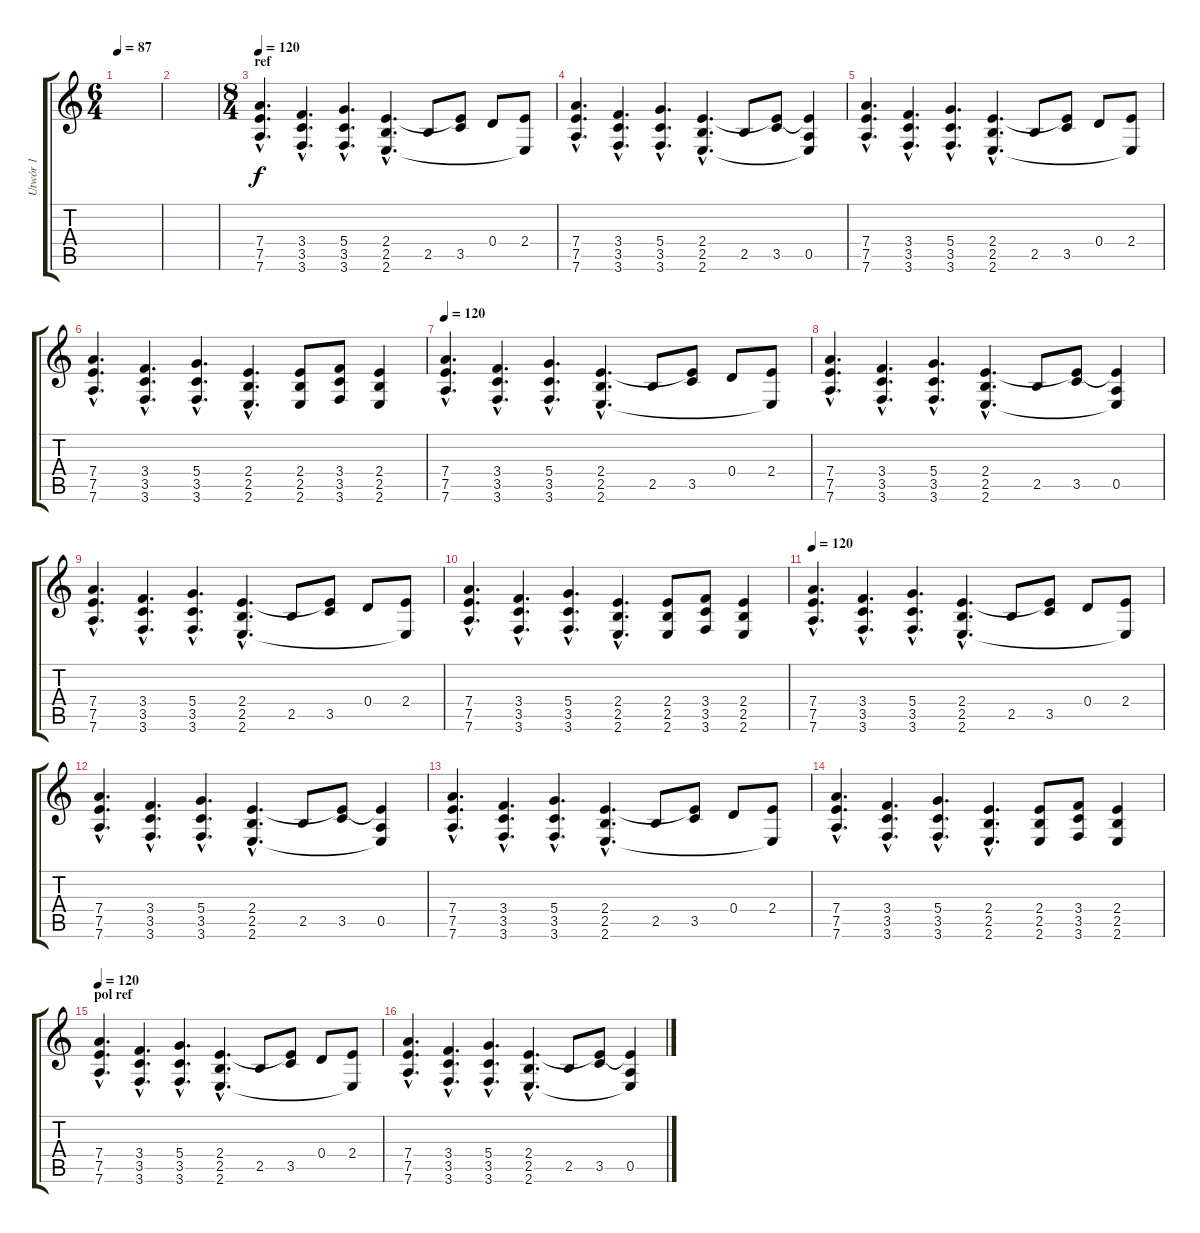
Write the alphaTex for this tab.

\track ("Utwór 1" "Utwór 1") {instrument distortionguitar}
\staff {score tabs}
\tuning (E4 B3 G3 D3 A2 D2) {hide}
\ts (6 4)
\tempo 87
\clef g2
\ks c
|
|
\ts (8 4)
\section ("" "ref")
\tempo 120
(7.4{hac} 7.5{hac} 7.6{hac}).4{d volume 11} (3.4{hac} 3.5{hac} 3.6{hac}).4{d} (5.4{hac} 3.5{hac} 3.6{hac}).4{d} (2.4{hac} 2.5{hac} 2.6{hac}).4{d} 2.5.8 (2.4{t} 3.5).8 0.4.8 (2.4 2.6{t}).8 |
(7.4{hac} 7.5{hac} 7.6{hac}).4{d} (3.4{hac} 3.5{hac} 3.6{hac}).4{d} (5.4{hac} 3.5{hac} 3.6{hac}).4{d} (2.4{hac} 2.5{hac} 2.6{hac}).4{d} 2.5.8 (2.4{t} 3.5).8 (2.4{t} 0.5 2.6{t}).4 |
(7.4{hac} 7.5{hac} 7.6{hac}).4{d} (3.4{hac} 3.5{hac} 3.6{hac}).4{d} (5.4{hac} 3.5{hac} 3.6{hac}).4{d} (2.4{hac} 2.5{hac} 2.6{hac}).4{d} 2.5.8 (2.4{t} 3.5).8 0.4.8 (2.4 2.6{t}).8 |
(7.4{hac} 7.5{hac} 7.6{hac}).4{d} (3.4{hac} 3.5{hac} 3.6{hac}).4{d} (5.4{hac} 3.5{hac} 3.6{hac}).4{d} (2.4{hac} 2.5{hac} 2.6{hac}).4{d} (2.4 2.5 2.6).8 (3.4 3.5 3.6).8 (2.4 2.5 2.6).4 |
\tempo 120
(7.4{hac} 7.5{hac} 7.6{hac}).4{d volume 11} (3.4{hac} 3.5{hac} 3.6{hac}).4{d} (5.4{hac} 3.5{hac} 3.6{hac}).4{d} (2.4{hac} 2.5{hac} 2.6{hac}).4{d} 2.5.8 (2.4{t} 3.5).8 0.4.8 (2.4 2.6{t}).8 |
(7.4{hac} 7.5{hac} 7.6{hac}).4{d} (3.4{hac} 3.5{hac} 3.6{hac}).4{d} (5.4{hac} 3.5{hac} 3.6{hac}).4{d} (2.4{hac} 2.5{hac} 2.6{hac}).4{d} 2.5.8 (2.4{t} 3.5).8 (2.4{t} 0.5 2.6{t}).4 |
(7.4{hac} 7.5{hac} 7.6{hac}).4{d} (3.4{hac} 3.5{hac} 3.6{hac}).4{d} (5.4{hac} 3.5{hac} 3.6{hac}).4{d} (2.4{hac} 2.5{hac} 2.6{hac}).4{d} 2.5.8 (2.4{t} 3.5).8 0.4.8 (2.4 2.6{t}).8 |
(7.4{hac} 7.5{hac} 7.6{hac}).4{d volume 11} (3.4{hac} 3.5{hac} 3.6{hac}).4{d} (5.4{hac} 3.5{hac} 3.6{hac}).4{d} (2.4{hac} 2.5{hac} 2.6{hac}).4{d} (2.4 2.5 2.6).8 (3.4 3.5 3.6).8 (2.4 2.5 2.6).4 |
\tempo 120
(7.4{hac} 7.5{hac} 7.6{hac}).4{d volume 11} (3.4{hac} 3.5{hac} 3.6{hac}).4{d} (5.4{hac} 3.5{hac} 3.6{hac}).4{d} (2.4{hac} 2.5{hac} 2.6{hac}).4{d} 2.5.8 (2.4{t} 3.5).8 0.4.8 (2.4 2.6{t}).8 |
(7.4{hac} 7.5{hac} 7.6{hac}).4{d} (3.4{hac} 3.5{hac} 3.6{hac}).4{d} (5.4{hac} 3.5{hac} 3.6{hac}).4{d} (2.4{hac} 2.5{hac} 2.6{hac}).4{d} 2.5.8 (2.4{t} 3.5).8 (2.4{t} 0.5 2.6{t}).4 |
(7.4{hac} 7.5{hac} 7.6{hac}).4{d volume 11} (3.4{hac} 3.5{hac} 3.6{hac}).4{d} (5.4{hac} 3.5{hac} 3.6{hac}).4{d} (2.4{hac} 2.5{hac} 2.6{hac}).4{d} 2.5.8 (2.4{t} 3.5).8 0.4.8 (2.4 2.6{t}).8 |
(7.4{hac} 7.5{hac} 7.6{hac}).4{d volume 11} (3.4{hac} 3.5{hac} 3.6{hac}).4{d} (5.4{hac} 3.5{hac} 3.6{hac}).4{d} (2.4{hac} 2.5{hac} 2.6{hac}).4{d} (2.4 2.5 2.6).8 (3.4 3.5 3.6).8 (2.4 2.5 2.6).4 |
\section ("" "pol ref")
\tempo 120
(7.4{hac} 7.5{hac} 7.6{hac}).4{d volume 12} (3.4{hac} 3.5{hac} 3.6{hac}).4{d} (5.4{hac} 3.5{hac} 3.6{hac}).4{d} (2.4{hac} 2.5{hac} 2.6{hac}).4{d} 2.5.8 (2.4{t} 3.5).8 0.4.8 (2.4 2.6{t}).8 |
(7.4{hac} 7.5{hac} 7.6{hac}).4{d volume 12} (3.4{hac} 3.5{hac} 3.6{hac}).4{d} (5.4{hac} 3.5{hac} 3.6{hac}).4{d} (2.4{hac} 2.5{hac} 2.6{hac}).4{d} 2.5.8 (2.4{t} 3.5).8 (2.4{t} 0.5 2.6{t}).4
